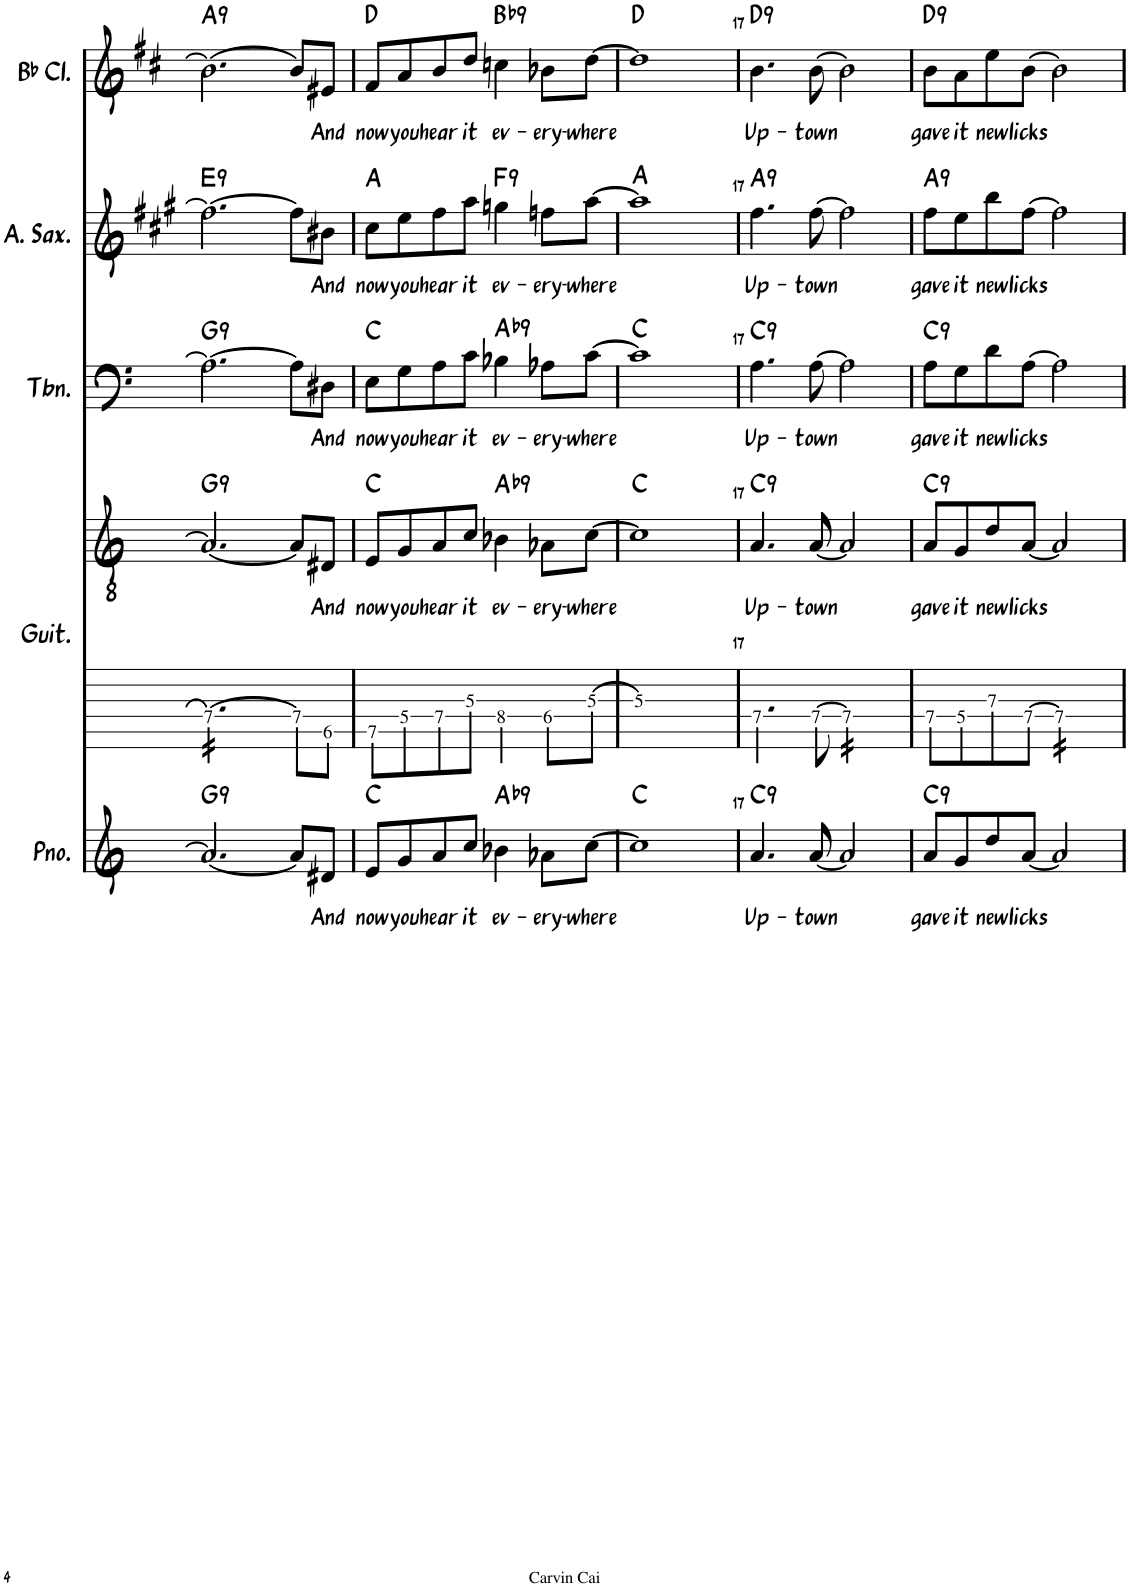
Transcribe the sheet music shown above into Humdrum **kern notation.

**kern	**text	**harte	**kern	**kern	**text	**harte	**kern	**text	**harte	**kern	**text	**harte	**kern	**text	**harte
*part5	*part5	*part5	*part4	*part4	*part4	*part4	*part3	*part3	*part3	*part2	*part2	*part2	*part1	*part1	*part1
*staff6	*staff6	*	*staff5	*staff4	*staff4	*	*staff3	*staff3	*	*staff2	*staff2	*	*staff1	*staff1	*
*I"钢琴	*	*	*I"原音吉他	*	*	*	*I"长号	*	*	*I"中音萨克斯	*	*	*I"降B调单簧管	*	*
!!LO:PB:g=z
*clefG2	*	*	*	*clefGv2	*	*	*clefF4	*	*	*clefG2	*	*	*clefG2	*	*
*	*	*	*	*	*	*	*	*	*	*Trd5c9	*	*	*Trd1c2	*	*
*k[]	*	*	*k[]	*k[]	*	*	*k[]	*	*	*k[f#c#g#]	*	*	*k[f#c#]	*	*
*M4/4	*	*	*M4/4	*M4/4	*	*	*M4/4	*	*	*M4/4	*	*	*M4/4	*	*
=14	=14	=14	=14	=14	=14	=14	=14	=14	=14	=14	=14	=14	=14	=14	=14
!	!	!LO:H:kt=9	!	!	!	!LO:H:kt=9	!	!	!LO:H:kt=9	!	!	!LO:H:kt=9	!	!	!LO:H:kt=9
2.a/_	.	G:9	2.A\_	2.A/_	.	G:9	2.A\_	.	G:9	2.ff#\_	.	E:9	2.b\_	.	A:9
8a/L]	.	.	8A\L]	8A/L]	.	.	8A\L]	.	.	8ff#\L]	.	.	8b/L]	.	.
!	!LO:LY:b	!	!	!	!LO:LY:b	!	!	!LO:LY:b	!	!	!LO:LY:b	!	!	!LO:LY:b	!
8d#X/J	And	.	8D#X\J	8D#X/J	And	.	8D#X\J	And	.	8b#X\J	And	.	8e#X/J	And	.
=15	=15	=15	=15	=15	=15	=15	=15	=15	=15	=15	=15	=15	=15	=15	=15
!	!LO:LY:b	!	!	!	!LO:LY:b	!	!	!LO:LY:b	!	!	!LO:LY:b	!	!	!LO:LY:b	!
8e/L	now	C:maj	8E\L	8E/L	now	C:maj	8E\L	now	C:maj	8cc#\L	now	A:maj	8f#/L	now	D:maj
!	!LO:LY:b	!	!	!	!LO:LY:b	!	!	!LO:LY:b	!	!	!LO:LY:b	!	!	!LO:LY:b	!
8g/	you	.	8G\	8G/	you	.	8G\	you	.	8ee\	you	.	8a/	you	.
!	!LO:LY:b	!	!	!	!LO:LY:b	!	!	!LO:LY:b	!	!	!LO:LY:b	!	!	!LO:LY:b	!
8a/	hear	.	8A\	8A/	hear	.	8A\	hear	.	8ff#\	hear	.	8b/	hear	.
!	!LO:LY:b	!	!	!	!LO:LY:b	!	!	!LO:LY:b	!	!	!LO:LY:b	!	!	!LO:LY:b	!
8cc/J	it	.	8c\J	8c/J	it	.	8c\J	it	.	8aa\J	it	.	8dd/J	it	.
!	!LO:LY:b	!LO:H:kt=9	!	!	!LO:LY:b	!LO:H:kt=9	!	!LO:LY:b	!LO:H:kt=9	!	!LO:LY:b	!LO:H:kt=9	!	!LO:LY:b	!LO:H:kt=9
4b-X\	ev-	Ab:9	4B-X\	4B-X\	ev-	Ab:9	4B-X\	ev-	Ab:9	4ggn\	ev-	F:9	4ccn\	ev-	Bb:9
!	!LO:LY:b	!	!	!	!LO:LY:b	!	!	!LO:LY:b	!	!	!LO:LY:b	!	!	!LO:LY:b	!
8a-X\L	-ery-	.	8A-X\L	8A-X\L	-ery-	.	8A-X\L	-ery-	.	8ffn\L	-ery-	.	8b-X\L	-ery-	.
!	!LO:LY:b	!	!	!	!LO:LY:b	!	!	!LO:LY:b	!	!	!LO:LY:b	!	!	!LO:LY:b	!
[8cc\J	-where	.	[8c\J	[8c\J	-where	.	[8c\J	-where	.	[8aa\J	-where	.	[8dd\J	-where	.
=16	=16	=16	=16	=16	=16	=16	=16	=16	=16	=16	=16	=16	=16	=16	=16
1cc]	.	C:maj	1c]	1c]	.	C:maj	1c]	.	C:maj	1aa]	.	A:maj	1dd]	.	D:maj
=17	=17	=17	=17	=17	=17	=17	=17	=17	=17	=17	=17	=17	=17	=17	=17
!	!LO:LY:b	!LO:H:kt=9	!	!	!LO:LY:b	!LO:H:kt=9	!	!LO:LY:b	!LO:H:kt=9	!	!LO:LY:b	!LO:H:kt=9	!	!LO:LY:b	!LO:H:kt=9
4.a/	Up-	C:9	4.A\	4.A/	Up-	C:9	4.A\	Up-	C:9	4.ff#\	Up-	A:9	4.b\	Up-	D:9
!	!LO:LY:b	!	!	!	!LO:LY:b	!	!	!LO:LY:b	!	!	!LO:LY:b	!	!	!LO:LY:b	!
[8a/	-town	.	[8A\	[8A/	-town	.	[8A\	-town	.	[8ff#\	-town	.	[8b\	-town	.
2a/]	.	.	2A\]	2A/]	.	.	2A\]	.	.	2ff#\]	.	.	2b\]	.	.
=18	=18	=18	=18	=18	=18	=18	=18	=18	=18	=18	=18	=18	=18	=18	=18
!	!LO:LY:b	!LO:H:kt=9	!	!	!LO:LY:b	!LO:H:kt=9	!	!LO:LY:b	!LO:H:kt=9	!	!LO:LY:b	!LO:H:kt=9	!	!LO:LY:b	!LO:H:kt=9
8a/L	gave	C:9	8A\L	8A/L	gave	C:9	8A\L	gave	C:9	8ff#\L	gave	A:9	8b\L	gave	D:9
!	!LO:LY:b	!	!	!	!LO:LY:b	!	!	!LO:LY:b	!	!	!LO:LY:b	!	!	!LO:LY:b	!
8g/	it	.	8G\	8G/	it	.	8G\	it	.	8ee\	it	.	8a\	it	.
!	!LO:LY:b	!	!	!	!LO:LY:b	!	!	!LO:LY:b	!	!	!LO:LY:b	!	!	!LO:LY:b	!
8dd/	new	.	8d\	8d/	new	.	8d\	new	.	8bb\	new	.	8ee\	new	.
!	!LO:LY:b	!	!	!	!LO:LY:b	!	!	!LO:LY:b	!	!	!LO:LY:b	!	!	!LO:LY:b	!
[8a/J	licks	.	[8A\J	[8A/J	licks	.	[8A\J	licks	.	[8ff#\J	licks	.	[8b\J	licks	.
2a/]	.	.	2A\]	2A/]	.	.	2A\]	.	.	2ff#\]	.	.	2b\]	.	.
=	=	=	=	=	=	=	=	=	=	=	=	=	=	=	=
*-	*-	*-	*-	*-	*-	*-	*-	*-	*-	*-	*-	*-	*-	*-	*-
